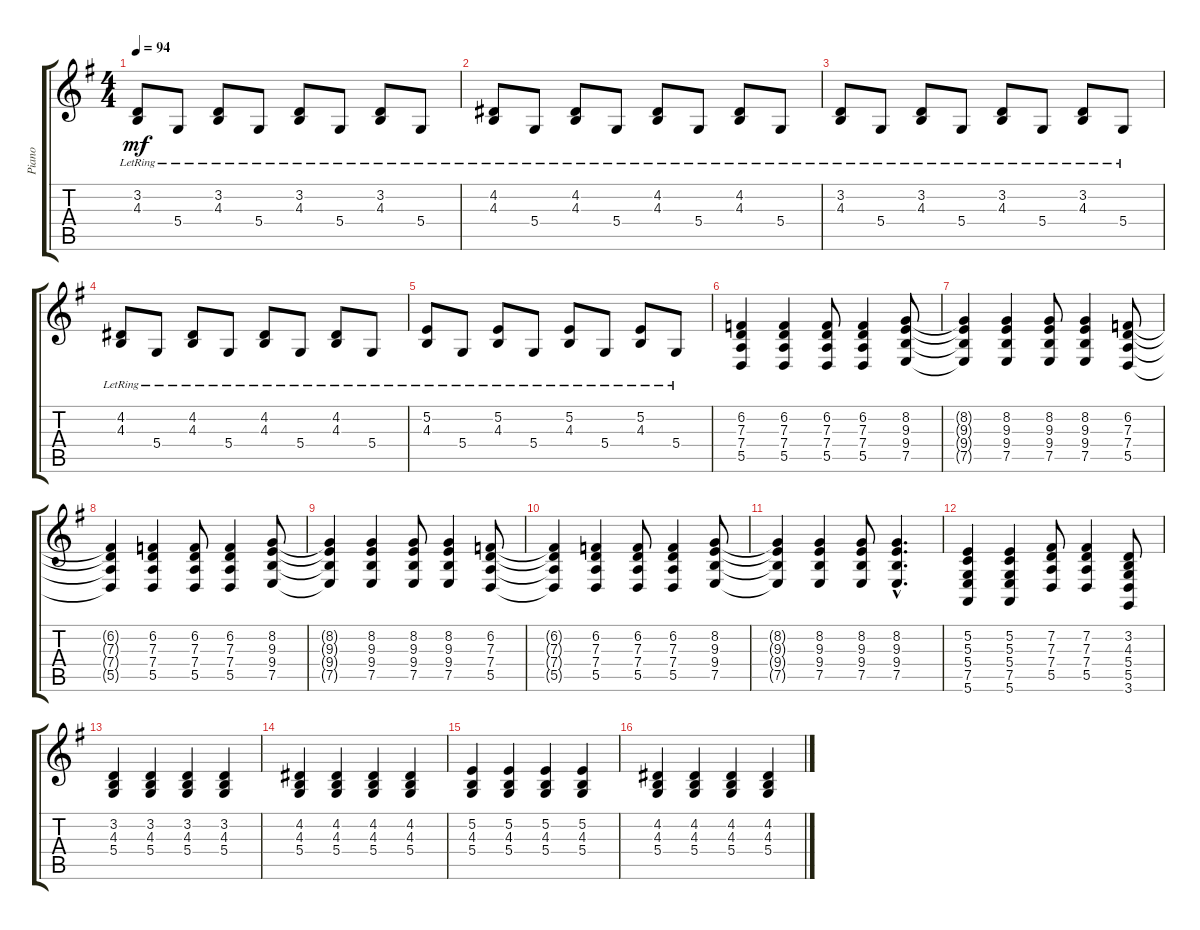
\track ("Piano" "Piano") {instrument electricpiano1}
\staff {score tabs}
\tuning (E4 B3 G3 D3 A2 E2) {hide}
\ts (4 4)
\tempo 94
\clef g2
\ks g
(3.2{lr} 4.3{lr}).8{dy mf} 5.4{lr}.8 (3.2{lr} 4.3{lr}).8 5.4{lr}.8 (3.2{lr} 4.3{lr}).8 5.4{lr}.8 (3.2{lr} 4.3{lr}).8 5.4{lr}.8 |
(4.2{lr} 4.3{lr}).8 5.4{lr}.8 (4.2{lr} 4.3{lr}).8 5.4{lr}.8 (4.2{lr} 4.3{lr}).8 5.4{lr}.8 (4.2{lr} 4.3{lr}).8 5.4{lr}.8 |
(3.2{lr} 4.3{lr}).8 5.4{lr}.8 (3.2{lr} 4.3{lr}).8 5.4{lr}.8 (3.2{lr} 4.3{lr}).8 5.4{lr}.8 (3.2{lr} 4.3{lr}).8 5.4{lr}.8 |
(4.2{lr} 4.3{lr}).8 5.4{lr}.8 (4.2{lr} 4.3{lr}).8 5.4{lr}.8 (4.2{lr} 4.3{lr}).8 5.4{lr}.8 (4.2{lr} 4.3{lr}).8 5.4{lr}.8 |
(5.2{lr} 4.3{lr}).8 5.4{lr}.8 (5.2{lr} 4.3{lr}).8 5.4{lr}.8 (5.2{lr} 4.3{lr}).8 5.4{lr}.8 (5.2{lr} 4.3{lr}).8 5.4{lr}.8 |
(6.2 7.3 7.4 5.5).4{volume 10} (6.2 7.3 7.4 5.5).4 (6.2 7.3 7.4 5.5).8 (6.2 7.3 7.4 5.5).4 (8.2 9.3 9.4 7.5).8 |
(8.2{t} 9.3{t} 9.4{t} 7.5{t}).4 (8.2 9.3 9.4 7.5).4 (8.2 9.3 9.4 7.5).8 (8.2 9.3 9.4 7.5).4 (6.2 7.3 7.4 5.5).8 |
(6.2{t} 7.3{t} 7.4{t} 5.5{t}).4 (6.2 7.3 7.4 5.5).4 (6.2 7.3 7.4 5.5).8 (6.2 7.3 7.4 5.5).4 (8.2 9.3 9.4 7.5).8 |
(8.2{t} 9.3{t} 9.4{t} 7.5{t}).4 (8.2 9.3 9.4 7.5).4 (8.2 9.3 9.4 7.5).8 (8.2 9.3 9.4 7.5).4 (6.2 7.3 7.4 5.5).8 |
(6.2{t} 7.3{t} 7.4{t} 5.5{t}).4 (6.2 7.3 7.4 5.5).4 (6.2 7.3 7.4 5.5).8 (6.2 7.3 7.4 5.5).4 (8.2 9.3 9.4 7.5).8 |
(8.2{t} 9.3{t} 9.4{t} 7.5{t}).4 (8.2 9.3 9.4 7.5).4 (8.2 9.3 9.4 7.5).8 (8.2{hac} 9.3{hac} 9.4{hac} 7.5{hac}).4{d} |
(5.2 5.3 5.4 7.5 5.6).4 (5.2 5.3 5.4 7.5 5.6).4 (7.2 7.3 7.4 5.5).8 (7.2 7.3 7.4 5.5).4 (3.2 4.3 5.4 5.5 3.6).8 |
(3.2 4.3 5.4).4 (3.2 4.3 5.4).4 (3.2 4.3 5.4).4 (3.2 4.3 5.4).4 |
(4.2 4.3 5.4).4 (4.2 4.3 5.4).4 (4.2 4.3 5.4).4 (4.2 4.3 5.4).4 |
(5.2 4.3 5.4).4 (5.2 4.3 5.4).4 (5.2 4.3 5.4).4 (5.2 4.3 5.4).4 |
(4.2 4.3 5.4).4 (4.2 4.3 5.4).4 (4.2 4.3 5.4).4 (4.2 4.3 5.4).4
